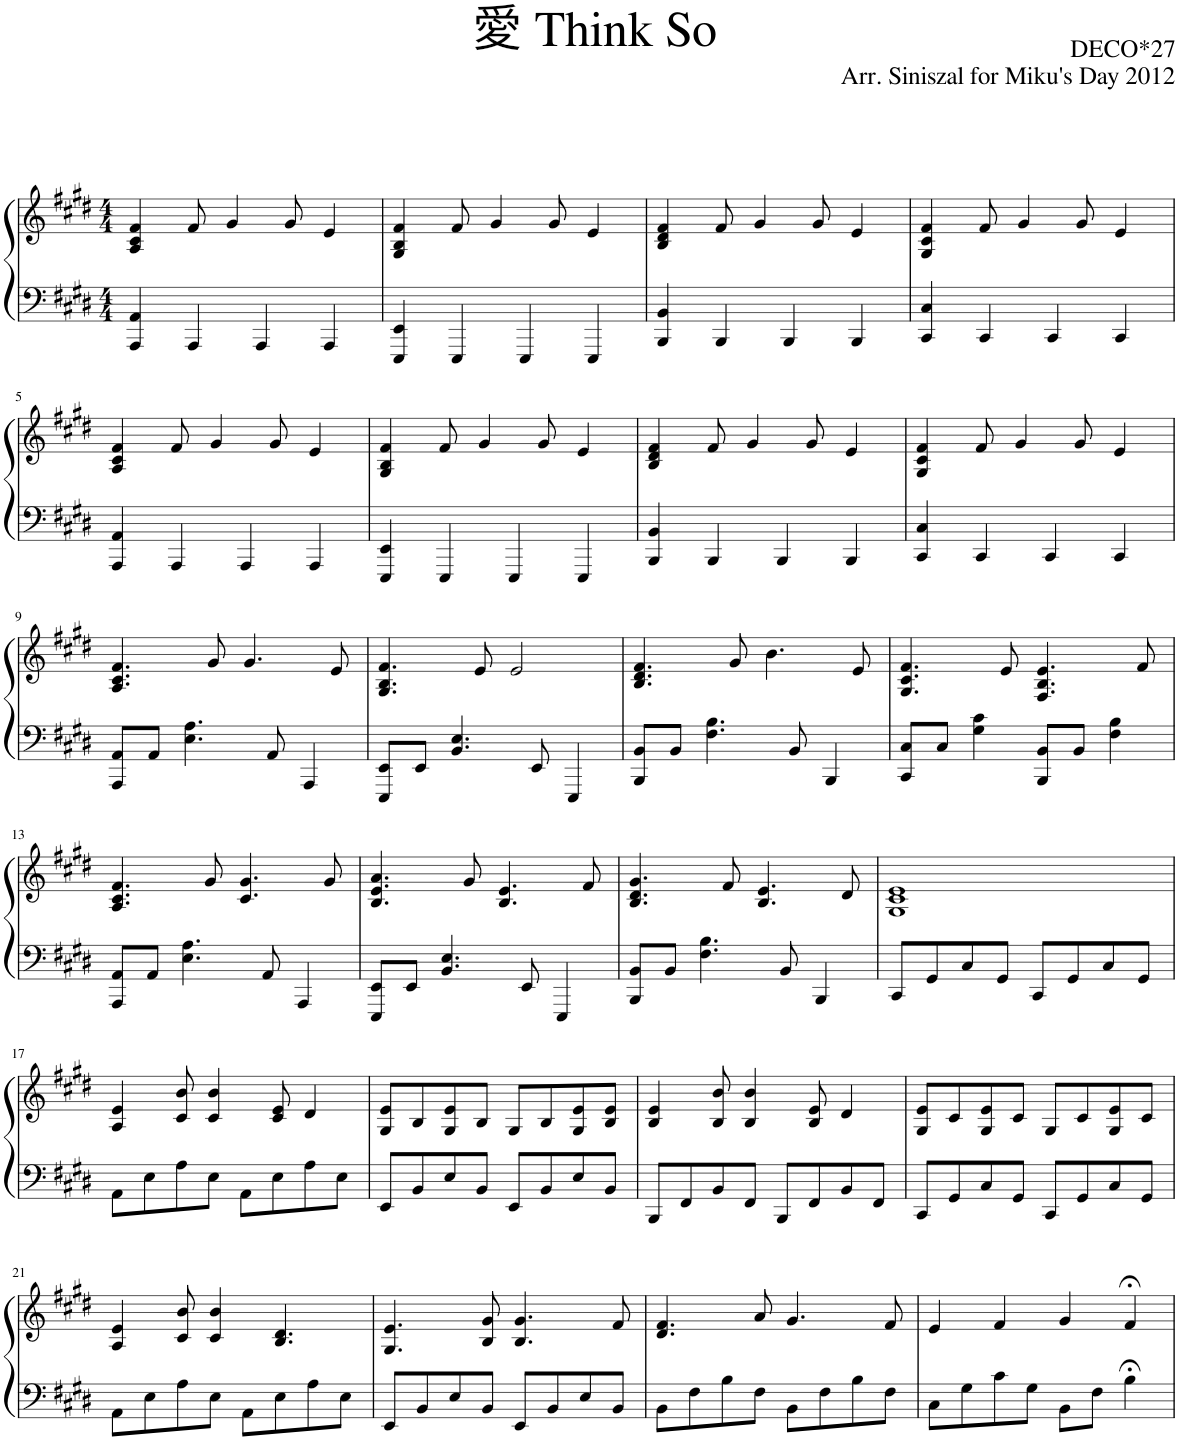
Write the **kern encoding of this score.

**kern	**kern
*part1	*part1
*staff2	*staff1
*I"Piano	*
*I'Pno	*
*clefF4	*clefG2
*k[f#c#g#d#]	*k[f#c#g#d#]
*M4/4	*M4/4
=1	=1
4AAA/ 4AA/	4A/ 4c#/ 4f#/
4AAA/	8f#/
.	4g#/
4AAA/	.
.	8g#/
4AAA/	4e/
=2	=2
4EEE/ 4EE/	4G#/ 4B/ 4f#/
4EEE/	8f#/
.	4g#/
4EEE/	.
.	8g#/
4EEE/	4e/
=3	=3
4BBB/ 4BB/	4B/ 4d#/ 4f#/
4BBB/	8f#/
.	4g#/
4BBB/	.
.	8g#/
4BBB/	4e/
=4	=4
4CC#/ 4C#/	4G#/ 4c#/ 4f#/
4CC#/	8f#/
.	4g#/
4CC#/	.
.	8g#/
4CC#/	4e/
!!LO:LB:g=z
=5	=5
4AAA/ 4AA/	4A/ 4c#/ 4f#/
4AAA/	8f#/
.	4g#/
4AAA/	.
.	8g#/
4AAA/	4e/
=6	=6
4EEE/ 4EE/	4G#/ 4B/ 4f#/
4EEE/	8f#/
.	4g#/
4EEE/	.
.	8g#/
4EEE/	4e/
=7	=7
4BBB/ 4BB/	4B/ 4d#/ 4f#/
4BBB/	8f#/
.	4g#/
4BBB/	.
.	8g#/
4BBB/	4e/
=8	=8
4CC#/ 4C#/	4G#/ 4c#/ 4f#/
4CC#/	8f#/
.	4g#/
4CC#/	.
.	8g#/
4CC#/	4e/
!!LO:LB:g=z
=9	=9
8AAA/ 8AA/L	4.A/ 4.c#/ 4.f#/
8AA/J	.
4.E\ 4.A\	.
.	8g#/
.	4.g#/
8AA/	.
4AAA/	.
.	8e/
=10	=10
8EEE/ 8EE/L	4.G#/ 4.B/ 4.f#/
8EE/J	.
4.BB/ 4.E/	.
.	8e/
.	2e/
8EE/	.
4EEE/	.
=11	=11
8BBB/ 8BB/L	4.B/ 4.d#/ 4.f#/
8BB/J	.
4.F#\ 4.B\	.
.	8g#/
.	4.b\
8BB/	.
4BBB/	.
.	8e/
=12	=12
8CC#/ 8C#/L	4.G#/ 4.c#/ 4.f#/
8C#/J	.
4G#\ 4c#\	.
.	8e/
8BBB/ 8BB/L	4.F#/ 4.B/ 4.e/
8BB/J	.
4F#\ 4B\	.
.	8f#/
!!LO:LB:g=z
=13	=13
8AAA/ 8AA/L	4.A/ 4.c#/ 4.f#/
8AA/J	.
4.E\ 4.A\	.
.	8g#/
.	4.c#/ 4.g#/
8AA/	.
4AAA/	.
.	8g#/
=14	=14
8EEE/ 8EE/L	4.B/ 4.e/ 4.a/
8EE/J	.
4.BB/ 4.E/	.
.	8g#/
.	4.B/ 4.e/
8EE/	.
4EEE/	.
.	8f#/
=15	=15
8BBB/ 8BB/L	4.B/ 4.d#/ 4.g#/
8BB/J	.
4.F#\ 4.B\	.
.	8f#/
.	4.B/ 4.e/
8BB/	.
4BBB/	.
.	8d#/
=16	=16
8CC#/L	1G# 1c# 1e
8GG#/	.
8C#/	.
8GG#/J	.
8CC#/L	.
8GG#/	.
8C#/	.
8GG#/J	.
!!LO:LB:g=z
=17	=17
8AA\L	4A/ 4e/
8E\	.
8A\	8c#/ 8b/
8E\J	4c#/ 4b/
8AA\L	.
8E\	8c#/ 8e/
8A\	4d#/
8E\J	.
=18	=18
8EE/L	8G#/ 8e/L
8BB/	8B/
8E/	8G#/ 8e/
8BB/J	8B/J
8EE/L	8G#/L
8BB/	8B/
8E/	8G#/ 8e/
8BB/J	8B/ 8e/J
=19	=19
8BBB/L	4B/ 4e/
8FF#/	.
8BB/	8B/ 8b/
8FF#/J	4B/ 4b/
8BBB/L	.
8FF#/	8B/ 8e/
8BB/	4d#/
8FF#/J	.
=20	=20
8CC#/L	8G#/ 8e/L
8GG#/	8c#/
8C#/	8G#/ 8e/
8GG#/J	8c#/J
8CC#/L	8G#/L
8GG#/	8c#/
8C#/	8G#/ 8e/
8GG#/J	8c#/J
!!LO:LB:g=z
=21	=21
8AA\L	4A/ 4e/
8E\	.
8A\	8c#/ 8b/
8E\J	4c#/ 4b/
8AA\L	.
8E\	4.B/ 4.d#/
8A\	.
8E\J	.
=22	=22
8EE/L	4.G#/ 4.e/
8BB/	.
8E/	.
8BB/J	8B/ 8g#/
8EE/L	4.B/ 4.g#/
8BB/	.
8E/	.
8BB/J	8f#/
=23	=23
8BB\L	4.d#/ 4.f#/
8F#\	.
8B\	.
8F#\J	8a/
8BB\L	4.g#/
8F#\	.
8B\	.
8F#\J	8f#/
=24	=24
8C#\L	4e/
8G#\	.
8c#\	4f#/
8G#\J	.
8BB\L	4g#/
8F#\J	.
4B;<\	4f#;</
=	=
*-	*-
